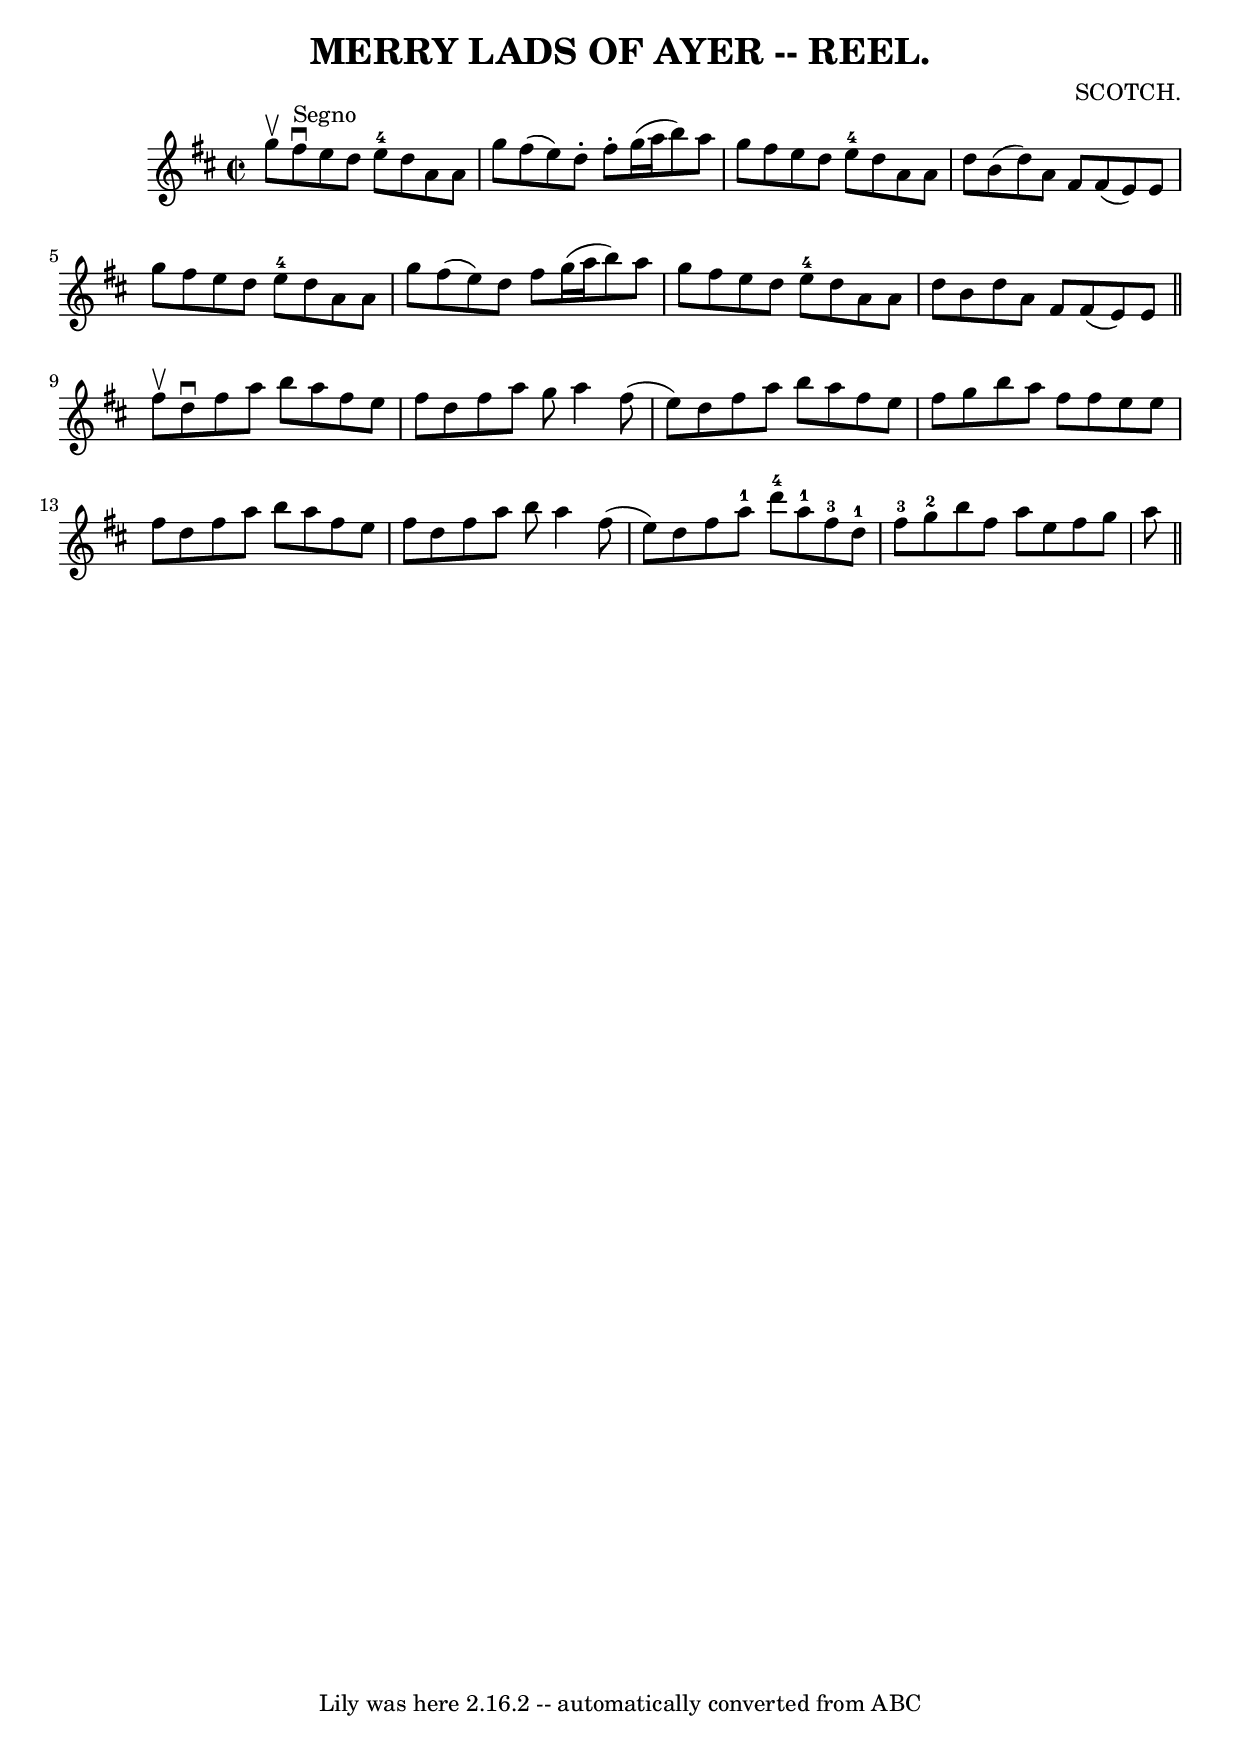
\version "2.7.40"
\include "Mammoth.ily"
\header {
	%% book = "Coles"
	composer = "SCOTCH."
	crossRefNumber = "2"
	footnotes = ""
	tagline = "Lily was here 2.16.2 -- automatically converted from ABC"
	title = "MERRY LADS OF AYER -- REEL."
}
voicedefault =  {
\set Score.defaultBarType = "empty"

\override Staff.TimeSignature #'style = #'C
 \time 2/2 \key d \major g''8^\upbow   |
 fis''8^"Segno"^\downbow   
e''8 d''8 e''8-4 d''8 a'8 a'8 g''8  |
 fis''8 (
e''8) d''8 -. fis''8 -. g''16 (a''16 b''8) a''8 g''8  
|
 fis''8 e''8 d''8 e''8-4 d''8 a'8 a'8 d''8  
|
 b'8 (d''8) a'8 fis'8 fis'8 (e'8) e'8 g''8 
 |
 fis''8 e''8 d''8 e''8-4 d''8 a'8 a'8 g''8  
|
 fis''8 (e''8) d''8 fis''8 g''16 (a''16 b''8)  
 a''8 g''8  |
 fis''8 e''8 d''8 e''8-4 d''8 a'8    
a'8 d''8  |
 b'8 d''8 a'8 fis'8 fis'8 (e'8) e'8  
\bar "||" fis''8^\upbow |
 d''8^\downbow fis''8 a''8 b''8 
 a''8 fis''8 e''8 fis''8  |
 d''8 fis''8 a''8 g''8  
 a''4 fis''8 (e''8) |
 d''8 fis''8 a''8 b''8 a''8 
 fis''8 e''8 fis''8  |
 g''8 b''8 a''8 fis''8    
fis''8 e''8 e''8 fis''8  |
 d''8 fis''8 a''8 b''8   
 a''8 fis''8 e''8 fis''8  |
 d''8 fis''8 a''8 b''8    
a''4 fis''8 (e''8) |
 d''8 fis''8 a''8-1 d'''8-4 
 a''8-1 fis''8-3 d''8-1 fis''8-3 |
 g''8-2  
 b''8 fis''8 a''8 e''8 fis''8 g''8 a''8        \bar "||"   
}

\score{
    <<

	\context Staff="default"
	{
	    \voicedefault 
	}

    >>
	\layout {
	}
	\midi {}
}
